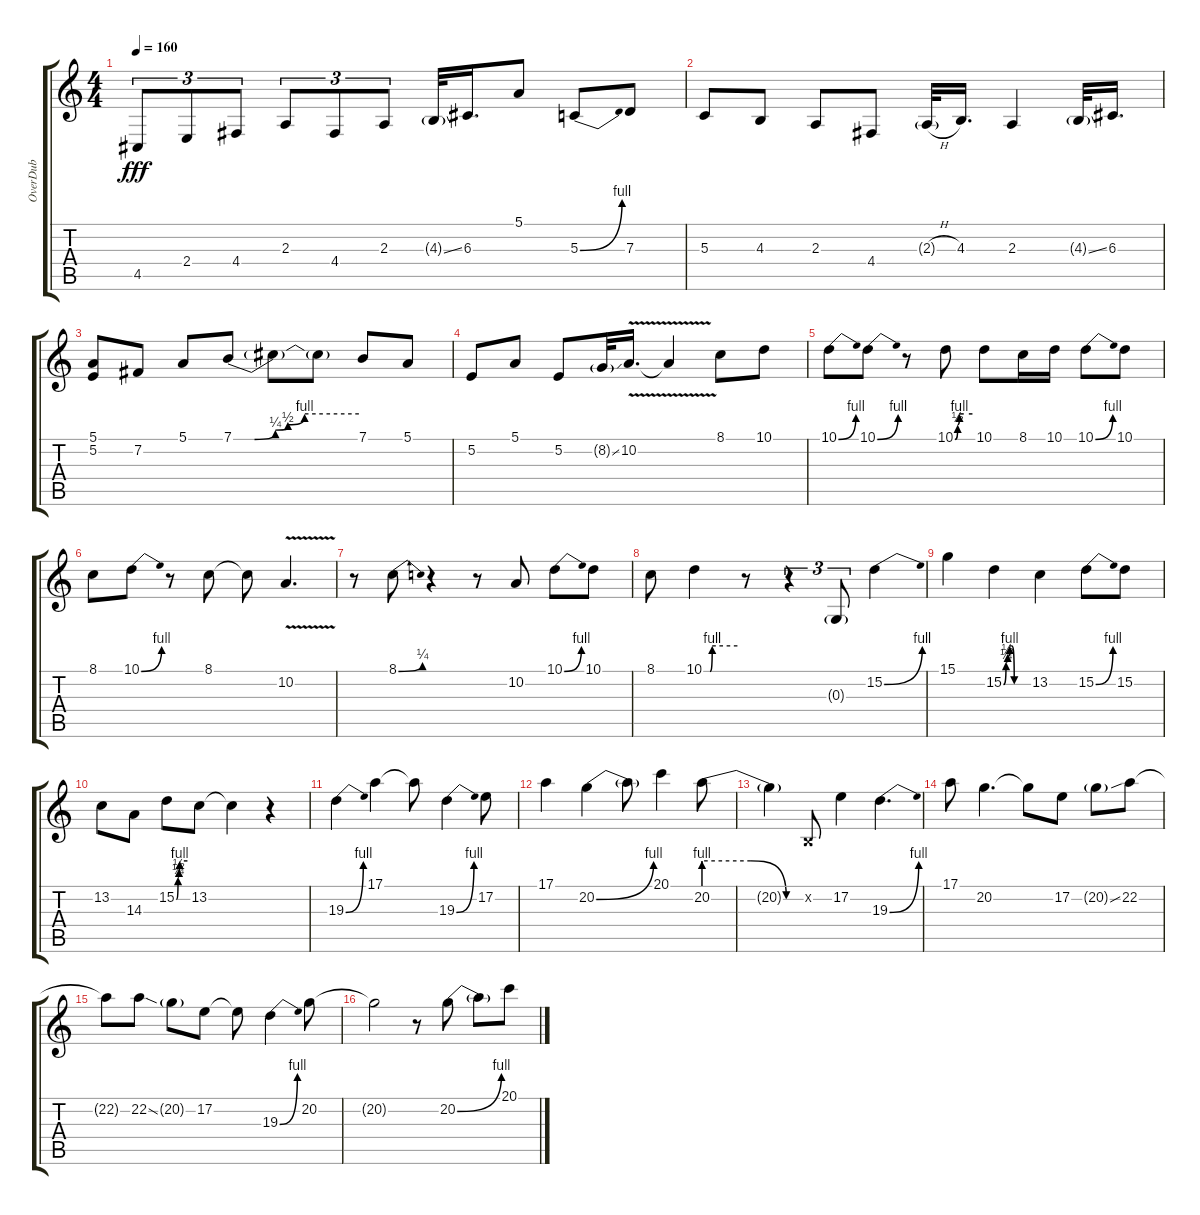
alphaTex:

\track ("OverDub" "OverDub") {mute instrument lead1square}
\staff {score tabs}
\tuning (E4 B3 G3 D3 A2 E2) {hide}
\ts (4 4)
\tempo 160
\clef g2
\ks c
4.5.8{tu (3 2) dy fff} 2.4.8{tu (3 2)} 4.4.8{tu (3 2)} 2.3.8{tu (3 2)} 4.4.8{tu (3 2)} 2.3.8{tu (3 2)} 4.3{ss g}.32 6.3.16{d} 5.1.8 5.3{be (bend 0 0 60 4)}.8 7.3.8 |
5.3.8 4.3.8 2.3.8 4.4.8 2.3{h g}.32 4.3.16{d} 2.3.4 4.3{ss g}.32 6.3.16{d} |
(5.1 5.2).8 7.2.8 5.1.8 7.1{be (custom 0 0 10 0 20 1 26 2 34 4 60 4)}.8 7.1{t}.8 7.1{t}.8 7.1.8 5.1.8 |
5.2.8 5.1.8 5.2.8 8.2{ss g}.32 10.2{v}.16{d} 10.2{t}.4 8.1.8 10.1.8 |
10.1{be (bend 0 0 60 4)}.8 10.1{be (bend 0 0 60 4)}.8 r.8 10.1{be (custom 0 0 9 2 15 4 30 4 60 4)}.8 10.1.8 8.1.16 10.1.16 10.1{be (bend 0 0 60 4)}.8 10.1.8 |
8.1.8 10.1{be (bend 0 0 60 4)}.8 r.8 8.1.8 8.1{t}.8 10.2{v}.4{d} |
r.8 8.1{be (bend 0 0 60 1)}.8 r.4 r.8 10.2.8 10.1{be (bend 0 0 60 4)}.8 10.1.8 |
8.1.8 10.1{be (custom 0 0 5 0 11 0 15 4 60 4)}.4 r.8 r.4{tu (3 2)} 0.3{g}.8{tu (3 2)} 15.2{be (bend 0 0 60 4)}.4 |
15.1.4 15.2{be (custom 0 0 6 1 10 2 15 4 20 4 26 0 60 0)}.4 13.2.4 15.2{be (bend 0 0 60 4)}.8 15.2.8 |
13.2.8 14.3.8 15.2{be (custom 0 0 9 1 14 2 18 4 60 4)}.8 13.2.8 13.2{t}.4 r.4 |
19.3{be (bend 0 0 60 4)}.4 17.1.4 17.1{t}.8 19.3{be (bend 0 0 60 4)}.4 17.2.8 |
17.1.4 20.2{be (bend 0 0 60 4)}.4 20.2{t}.8 20.1.4 20.2{be (custom 0 4 28 4 49 0 60 0)}.8 |
20.2{t}.4 0.2{x}.8 17.2.4 19.3{be (bend 0 0 60 4)}.4{d} |
17.1.8 20.2.4{d} 20.2{t}.8 17.2.8 20.2{ss g}.8 22.2.8 |
22.2{t}.8 22.2{ss}.8 20.2{g}.8 17.2.8 17.2{t}.8 19.3{be (bend 0 0 60 4)}.4 20.2.8 |
20.2{t}.2 r.8 20.2{be (bend 0 0 60 4)}.8 20.2{t}.8 20.1.8
